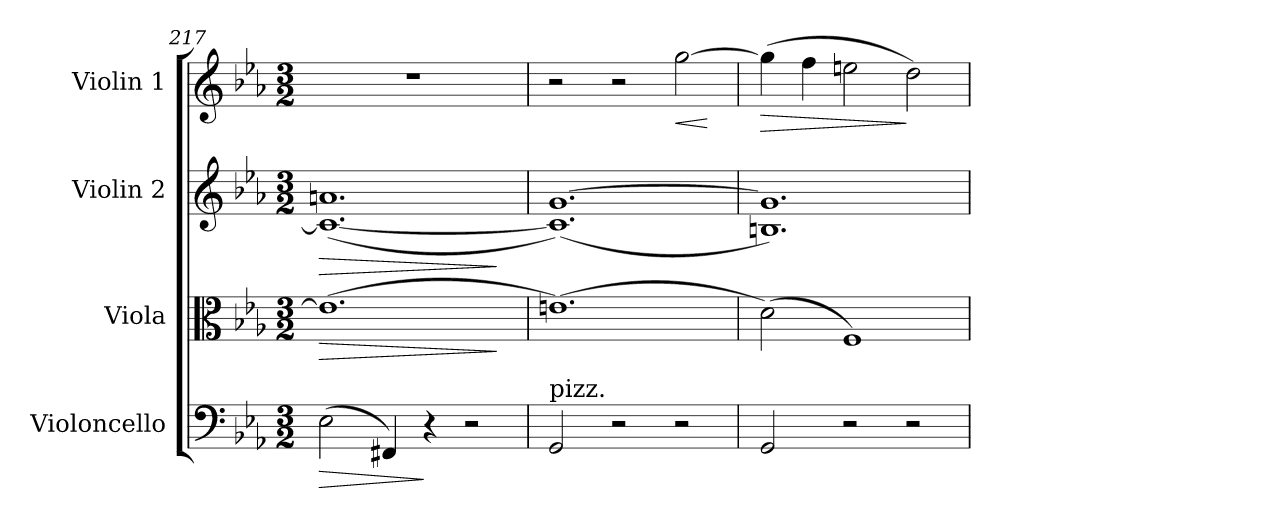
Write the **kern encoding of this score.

**kern	**dynam	**kern	**dynam	**kern	**dynam	**kern	**dynam
*part4	*part4	*part3	*part3	*part2	*part2	*part1	*part1
*staff4	*staff4	*staff3	*staff3	*staff2	*staff2	*staff1	*staff1
*I"Violoncello	*	*I"Viola	*	*I"Violin 2	*	*I"Violin 1	*
*I'Vc	*	*I'Vla	*	*I'Vln	*	*I'Vln	*
*clefF4	*	*clefC3	*	*clefG2	*	*clefG2	*
*k[b-e-a-]	*	*k[b-e-a-]	*	*k[b-e-a-]	*	*k[b-e-a-]	*
*M3/2	*	*M3/2	*	*M3/2	*	*M3/2	*
=217	=217	=217	=217	=217	=217	=217	=217
!	!LO:HP:b	!	!LO:HP:b	!	!LO:HP:b	!	!
(2E-\	>	(1.e-]	>	(1.c_ 1.an	>	1.r	.
4FF#X/)	.	.	.	.	.	.	.
4r	]	.	.	.	.	.	.
2r	.	.	.	.	.	.	.
.	.	.	]	.	]	.	.
=218	=218	=218	=218	=218	=218	=218	=218
!LO:TX:a:t=pizz.	!	!	!	!	!	!	!
2GG/	.	(1.en)	.	(<1.c] [1.g)	.	2r	.
2r	.	.	.	.	.	2r	.
!	!	!	!	!	!	!	!LO:HP:b
2r	.	.	.	.	.	[2gg\	<
.	.	.	.	.	.	.	[
=219	=219	=219	=219	=219	=219	=219	=219
!	!	!	!	!	!	!	!LO:HP:b
2GG/	.	(2d\)	.	1.Bn 1.g])	.	(4gg\]	>
.	.	.	.	.	.	4ff\	.
2r	.	1F)	.	.	.	2een\	.
2r	.	.	.	.	.	2dd\)	]
=	=	=	=	=	=	=	=
*-	*-	*-	*-	*-	*-	*-	*-
